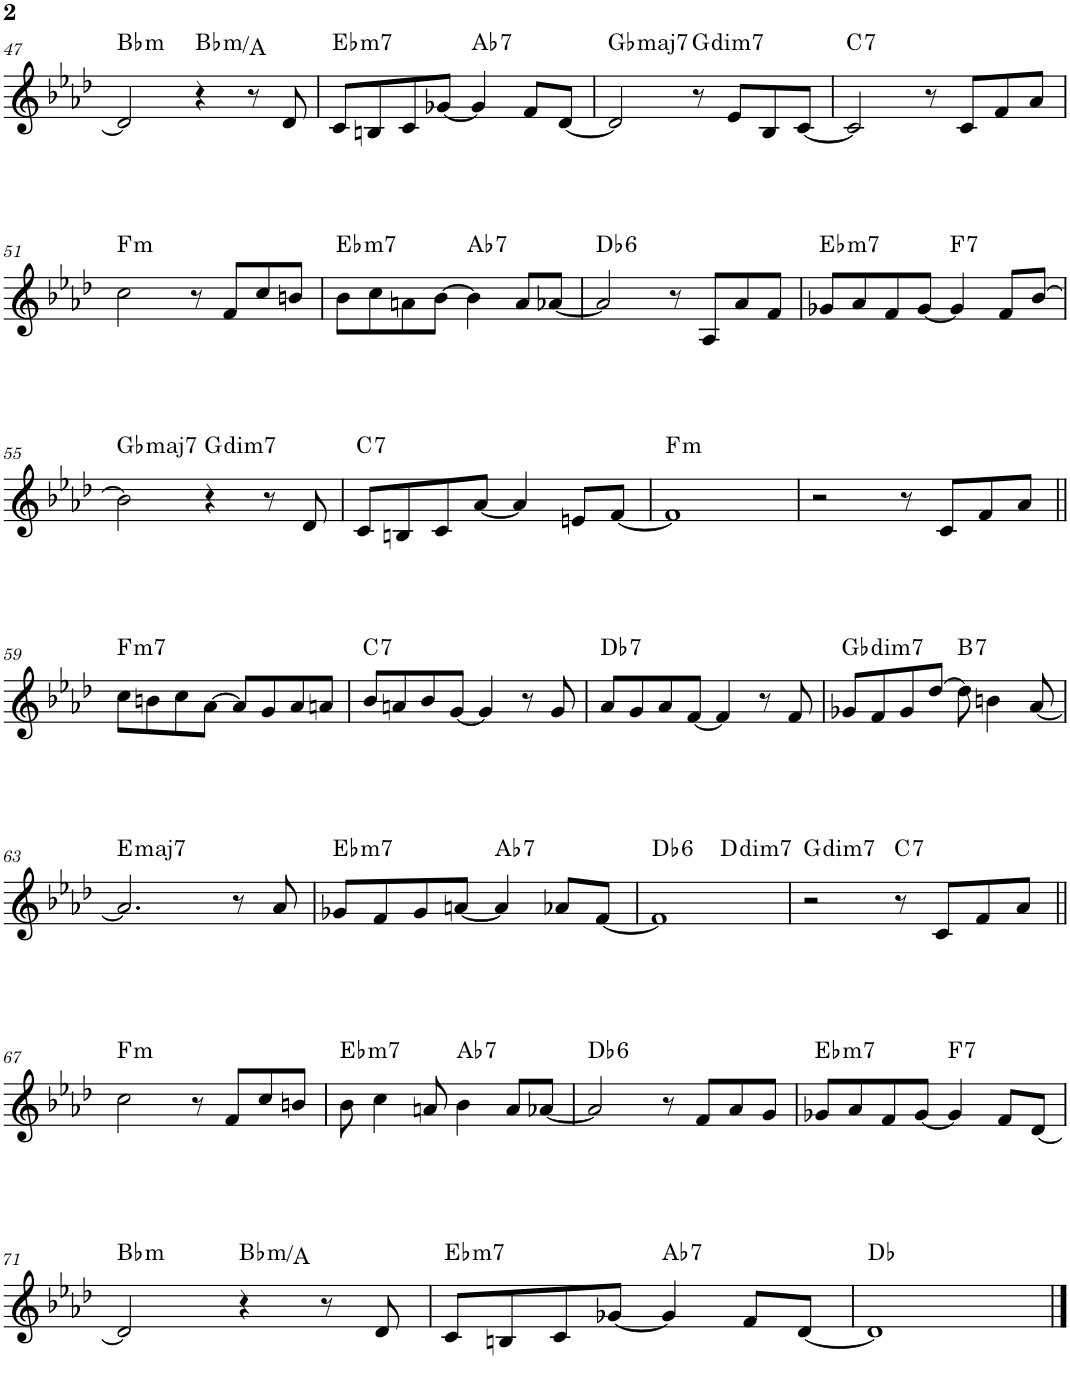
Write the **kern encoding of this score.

**kern	**harte
*part1	*part1
*staff1	*
*I"Piano	*
*I'Pno.	*
!!LO:PB:g=z
*clefG2	*
*k[b-e-a-d-]	*
*M4/4	*
=47	=47
!	!LO:H:kt=m
2d-/]	Bb:min
!	!LO:H:kt=m
4r	Bb:min/7
8r	.
8d-/	.
=48	=48
!	!LO:H:kt=m7
8c/L	Eb:min7
8Bn/	.
8c/	.
[8g-X/J	.
!	!LO:H:kt=7
4g-/]	Ab:7
8f/L	.
[8d-/J	.
=49	=49
!	!LO:H:kt=maj7
2d-/]	Gb:maj7
!	!LO:H:kt=dim7
8r	G:dim7
8e-/L	.
8B-/	.
[8c/J	.
=50	=50
!	!LO:H:kt=7
2c/]	C:7
8r	.
8c/L	.
8f/	.
8a-/J	.
!!LO:LB:g=z
=51	=51
!	!LO:H:kt=m
2cc\	F:min
8r	.
8f/L	.
8cc/	.
8bn/J	.
=52	=52
!	!LO:H:kt=m7
8b-\L	Eb:min7
8cc\	.
8an\	.
[8b-\J	.
!	!LO:H:kt=7
4b-\]	Ab:7
8a/L	.
[8a-X/J	.
=53	=53
!	!LO:H:kt=6
2a-/]	Db:maj6
8r	.
8A-/L	.
8a-/	.
8f/J	.
=54	=54
!	!LO:H:kt=m7
8g-X/L	Eb:min7
8a-/	.
8f/	.
[8g-/J	.
!	!LO:H:kt=7
4g-/]	F:7
8f/L	.
[8b-/J	.
!!LO:LB:g=z
=55	=55
!	!LO:H:kt=maj7
2b-\]	Gb:maj7
!	!LO:H:kt=dim7
4r	G:dim7
8r	.
8d-/	.
=56	=56
!	!LO:H:kt=7
8c/L	C:7
8Bn/	.
8c/	.
[8a-/J	.
4a-/]	.
8en/L	.
[8f/J	.
=57	=57
!	!LO:H:kt=m
1f]	F:min
=58	=58
2r	.
8r	.
8c/L	.
8f/	.
8a-/J	.
!!LO:LB:g=z
=59||	=59||
!	!LO:H:kt=m7
8cc\L	F:min7
8bn\	.
8cc\	.
[8a-\J	.
8a-/L]	.
8g/	.
8a-/	.
8an/J	.
=60	=60
!	!LO:H:kt=7
8b-/L	C:7
8an/	.
8b-/	.
[8g/J	.
4g/]	.
8r	.
8g/	.
=61	=61
!	!LO:H:kt=7
8a-/L	Db:7
8g/	.
8a-/	.
[8f/J	.
4f/]	.
8r	.
8f/	.
=62	=62
!	!LO:H:kt=dim7
8g-X/L	Gb:dim7
8f/	.
8g-/	.
[8dd-/J	.
!	!LO:H:kt=7
8dd-\]	B:7
4bn\	.
[8a-/	.
!!LO:LB:g=z
=63	=63
!	!LO:H:kt=maj7
2.a-/]	E:maj7
8r	.
8a-/	.
=64	=64
!	!LO:H:kt=m7
8g-X/L	Eb:min7
8f/	.
8g-/	.
[8an/J	.
!	!LO:H:kt=7
4a/]	Ab:7
8a-X/L	.
[8f/J	.
=65	=65
!	!LO:H:kt=6
*^	*
1f]	2ryy	Db:maj6
!	!	!LO:H:kt=dim7
.	2ryy	D:dim7
=66	=66	=66
!	!	!LO:H:kt=dim7
*v	*v	*
2r	G:dim7
!	!LO:H:kt=7
8r	C:7
8c/L	.
8f/	.
8a-/J	.
!!LO:LB:g=z
=67||	=67||
!	!LO:H:kt=m
2cc\	F:min
8r	.
8f/L	.
8cc/	.
8bn/J	.
=68	=68
!	!LO:H:kt=m7
8b-\	Eb:min7
4cc\	.
8an/	.
!	!LO:H:kt=7
4b-\	Ab:7
8a/L	.
[8a-X/J	.
=69	=69
!	!LO:H:kt=6
2a-/]	Db:maj6
8r	.
8f/L	.
8a-/	.
8g/J	.
=70	=70
!	!LO:H:kt=m7
8g-X/L	Eb:min7
8a-/	.
8f/	.
[8g-/J	.
!	!LO:H:kt=7
4g-/]	F:7
8f/L	.
[8d-/J	.
!!LO:LB:g=z
=71	=71
!	!LO:H:kt=m
2d-/]	Bb:min
!	!LO:H:kt=m
4r	Bb:min/7
8r	.
8d-/	.
=72	=72
!	!LO:H:kt=m7
8c/L	Eb:min7
8Bn/	.
8c/	.
[8g-X/J	.
!	!LO:H:kt=7
4g-/]	Ab:7
8f/L	.
[8d-/J	.
=73	=73
1d-]	Db:maj
==	==
*-	*-
